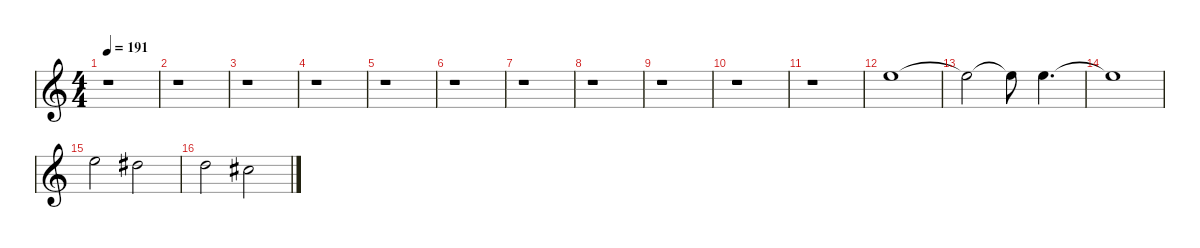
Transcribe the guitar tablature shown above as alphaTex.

\defaultSystemsLayout 4
\hideDynamics
\bracketExtendMode nobrackets
\singleTrackTrackNamePolicy hidden
\multiTrackTrackNamePolicy hidden
\firstSystemTrackNameMode fullname
\firstSystemTrackNameOrientation horizontal
\otherSystemsTrackNameOrientation horizontal
\track ("Nanotron" "vln.") {instrument stringensemble1}
\staff {score}
\tuning (E4 B3 G3 D3 A2 E2 B1)
\ts (4 4)
\tempo 191
\clef g2
\ks c
r.1{dy f beam Down} |
r.1{beam Down} |
r.1{beam Down} |
r.1{beam Down} |
r.1{beam Down} |
r.1{beam Down} |
r.1{beam Down} |
r.1{beam Down} |
r.1{beam Down} |
r.1{beam Down} |
r.1{beam Down} |
12.1.1{beam Down} |
12.1{t}.2{beam Down} 12.1{t}.8{beam Down} 12.1.4{d beam Down} |
12.1{t}.1{beam Down} |
12.1.2{beam Down} 11.1{acc #}.2{beam Down} |
10.1.2{beam Down} 9.1{acc #}.2{beam Down}
